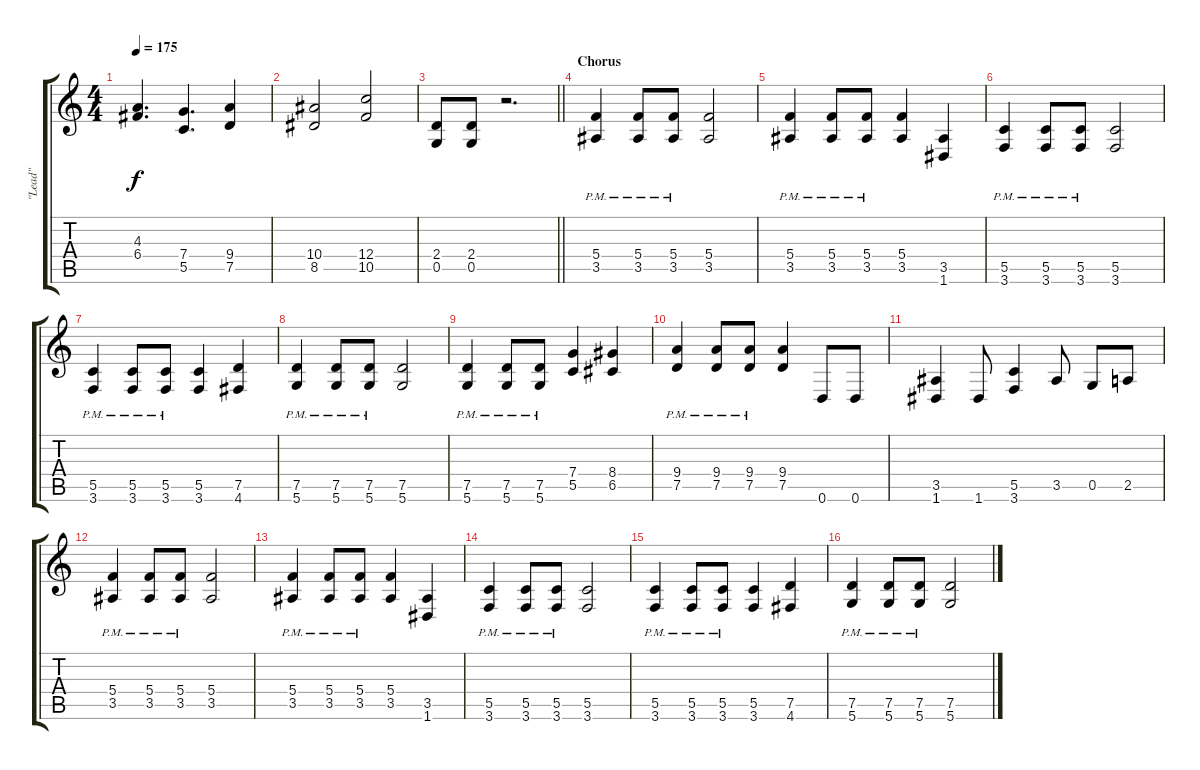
\track ("\"Lead\"" "\"Lead\"") {instrument distortionguitar}
\staff {score tabs}
\tuning (D4 A3 F3 C3 G2 D2) {hide}
\ts (4 4)
\tempo 175
\clef g2
\ks c
(4.3 6.4).4{d dy f} (7.4 5.5).4{d} (9.4 7.5).4 |
(10.4 8.5).2 (12.4 10.5).2 |
\barLineRight lightlight
(2.4 0.5).8 (2.4 0.5).8 r.2{d} |
\section ("" "Chorus")
(5.4{pm} 3.5{pm}).4 (5.4{pm} 3.5{pm}).8 (5.4{pm} 3.5{pm}).8 (5.4 3.5).2 |
(5.4{pm} 3.5{pm}).4 (5.4{pm} 3.5{pm}).8 (5.4{pm} 3.5{pm}).8 (5.4 3.5).4 (3.5 1.6).4 |
(5.5{pm} 3.6{pm}).4 (5.5{pm} 3.6{pm}).8 (5.5{pm} 3.6{pm}).8 (5.5 3.6).2 |
(5.5{pm} 3.6{pm}).4 (5.5{pm} 3.6{pm}).8 (5.5{pm} 3.6{pm}).8 (5.5 3.6).4 (7.5 4.6).4 |
(7.5{pm} 5.6{pm}).4 (7.5{pm} 5.6{pm}).8 (7.5{pm} 5.6{pm}).8 (7.5 5.6).2 |
(7.5{pm} 5.6{pm}).4 (7.5{pm} 5.6{pm}).8 (7.5{pm} 5.6{pm}).8 (7.4 5.5).4 (8.4 6.5).4 |
(9.4{pm} 7.5{pm}).4 (9.4{pm} 7.5{pm}).8 (9.4{pm} 7.5{pm}).8 (9.4 7.5).4 0.6.8 0.6.8 |
(3.5 1.6).4 1.6.8 (5.5 3.6).4 3.5.8 0.5.8 2.5.8 |
(5.4{pm} 3.5{pm}).4 (5.4{pm} 3.5{pm}).8 (5.4{pm} 3.5{pm}).8 (5.4 3.5).2 |
(5.4{pm} 3.5{pm}).4 (5.4{pm} 3.5{pm}).8 (5.4{pm} 3.5{pm}).8 (5.4 3.5).4 (3.5 1.6).4 |
(5.5{pm} 3.6{pm}).4 (5.5{pm} 3.6{pm}).8 (5.5{pm} 3.6{pm}).8 (5.5 3.6).2 |
(5.5{pm} 3.6{pm}).4 (5.5{pm} 3.6{pm}).8 (5.5{pm} 3.6{pm}).8 (5.5 3.6).4 (7.5 4.6).4 |
(7.5{pm} 5.6{pm}).4 (7.5{pm} 5.6{pm}).8 (7.5{pm} 5.6{pm}).8 (7.5 5.6).2
